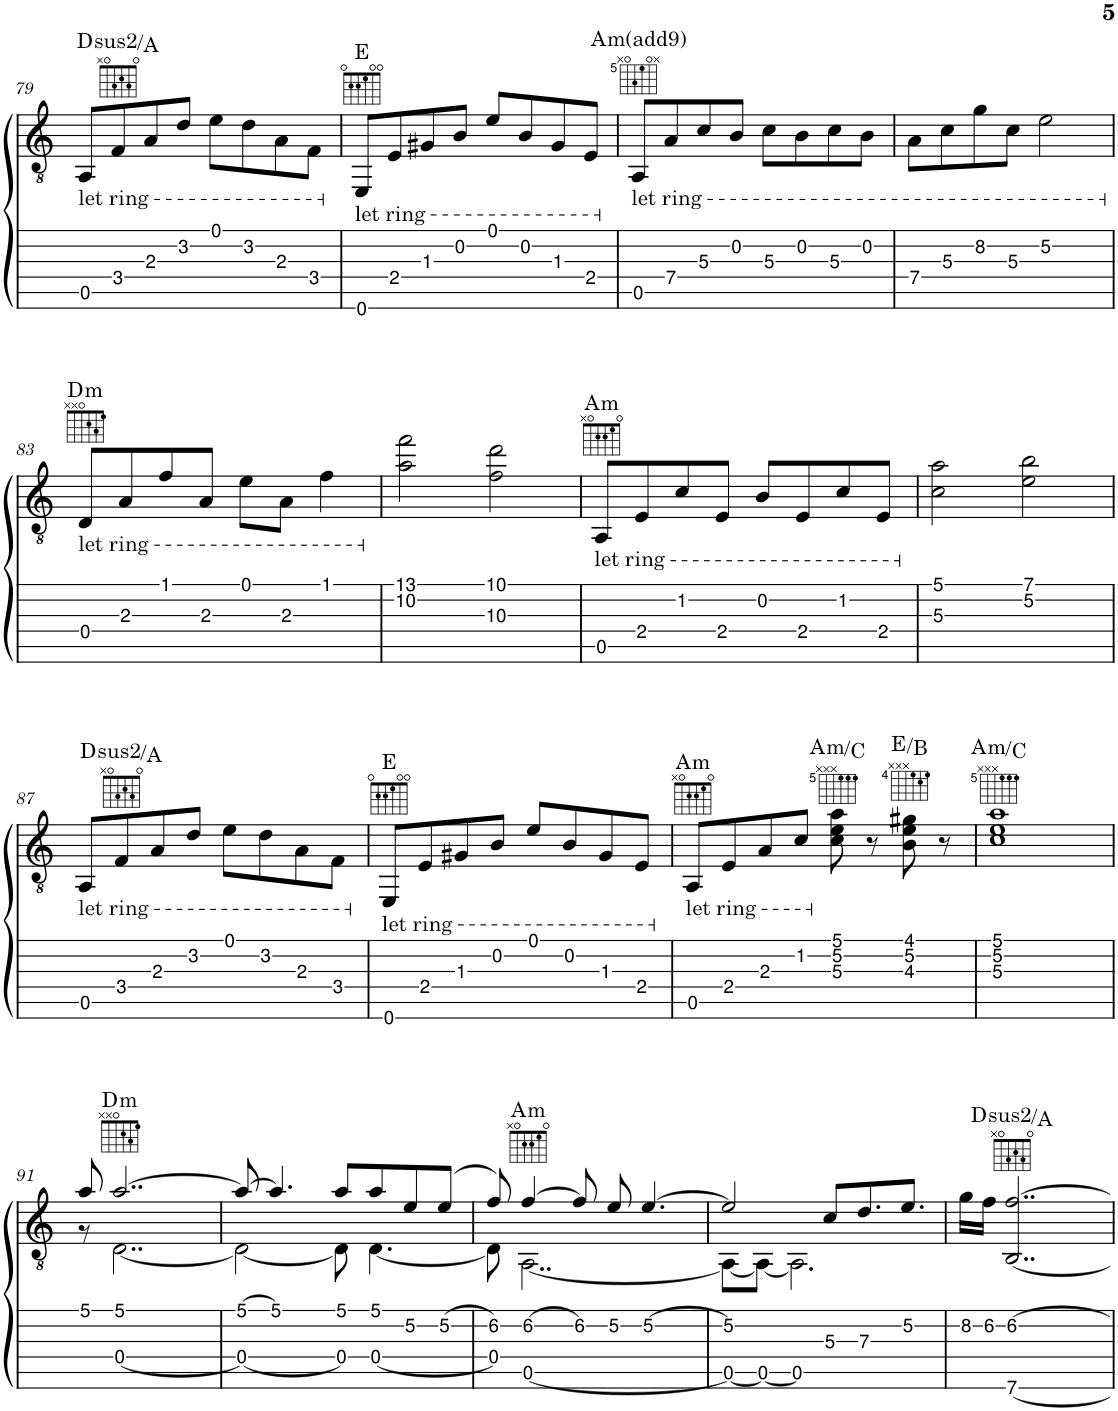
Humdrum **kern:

**kern	**kern	**harte
*part1	*part1	*part1
*staff2	*staff1	*
*I"Classical Guitar	*	*
*I'Guit.	*	*
!!LO:PB:g=z
*	*clefGv2	*
*k[]	*k[]	*
*M4/4	*M4/4	*
=79	=79	=79
!	!LO:TX:b:t=let ring	!
8AAL	8AA/L	.
!	!	!LO:H:kt=2
8FJ	8F/	D:(1,2,5)/5
8AL	8A/	.
8dJ	8d/J	.
8eL	8e\L	.
8dJ	8d\	.
8AL	8A\	.
8FJ	8F\J	.
=80	=80	=80
!	!LO:TX:b:t=let ring	!
8EEL	8EE/L	E:maj
8EJ	8E/	.
8G#L	8G#X/	.
8BJ	8B/J	.
8eL	8e/L	.
8BJ	8B/	.
8G#L	8G#/	.
8EJ	8E/J	.
=81	=81	=81
!	!LO:TX:b:t=let ring	!LO:H:kt=m
8AAL	8AA/L	A:min(9)
8AJ	8A/	.
8cL	8c/	.
8BJ	8B/J	.
8cL	8c\L	.
8BJ	8B\	.
8cL	8c\	.
8BJ	8B\J	.
=82	=82	=82
8AL	8A\L	.
8cJ	8c\	.
8gL	8g\	.
8cJ	8c\J	.
2e	2e\	.
!!LO:LB:g=z
=83	=83	=83
!	!LO:TX:b:t=let ring	!LO:H:kt=m
8DL	8D/L	D:min
8AJ	8A/	.
8fL	8f/	.
8AJ	8A/J	.
8eL	8e\L	.
8AJ	8A\J	.
4f	4f\	.
=84	=84	=84
2a 2ff	2a\ 2ff\	.
2f 2dd	2f\ 2dd\	.
=85	=85	=85
!	!LO:TX:b:t=let ring	!LO:H:kt=m
8AAL	8AA/L	A:min
8EJ	8E/	.
8cL	8c/	.
8EJ	8E/J	.
8BL	8B/L	.
8EJ	8E/	.
8cL	8c/	.
8EJ	8E/J	.
=86	=86	=86
2c 2a	2c\ 2a\	.
2e 2b	2e\ 2b\	.
!!LO:LB:g=z
=87	=87	=87
!	!LO:TX:b:t=let ring	!
8AAL	8AA/L	.
!	!	!LO:H:kt=2
8FJ	8F/	D:(1,2,5)/5
8AL	8A/	.
8dJ	8d/J	.
8eL	8e\L	.
8dJ	8d\	.
8AL	8A\	.
8FJ	8F\J	.
=88	=88	=88
!	!LO:TX:b:t=let ring	!
8EEL	8EE/L	E:maj
8EJ	8E/	.
8G#XL	8G#X/	.
8BJ	8B/J	.
8eL	8e/L	.
8BJ	8B/	.
8G#L	8G#/	.
8EJ	8E/J	.
=89	=89	=89
!	!LO:TX:b:t=let ring	!LO:H:kt=m
8AAL	8AA/L	A:min
8EJ	8E/	.
8AL	8A/	.
8cJ	8c/J	.
!	!	!LO:H:kt=m
8c 8e 8a	8c\ 8e\ 8a\	A:min/b3
8r	8r	.
8B 8e 8g#	8B\ 8e\ 8g#X\	E:maj/5
8r	8r	.
=90	=90	=90
!	!	!LO:H:kt=m
1c 1e 1a	1c 1e 1a	A:min/b3
!!LO:LB:g=z
=91	=91	=91
*^	*^	*
8a	8r	8a/	8r	.
!	!	!	!	!LO:H:kt=m
2..a	[2..D	[2..a/	[2..D\	D:min
=92	=92	=92	=92	=92
[8a	2D_	8a/_	2D\_	.
4.a]	.	4.a/]	.	.
8aL	8D]	8a/L	8D\]	.
8aJ	[4.D	8a/	[4.D\	.
8eL	.	8e/	.	.
8eJ	.	(8e/J	.	.
=93	=93	=93	=93	=93
8f	8D]	8f/)	8D\]	.
!	!	!	!	!LO:H:kt=m
[4f	[2..AA	[4f/	[2..AA\	A:min
8f]	.	8f/]	.	.
8e	.	8e/	.	.
[4.e	.	[4.e/	.	.
=94	=94	=94	=94	=94
2e]	8AAL_	2e/]	8AA\L_	.
.	8AAJ_	.	8AA\J_	.
.	2.AA]	.	2.AA\]	.
8cL	.	8c/L	.	.
8.dJ	.	8.d/	.	.
8.eJ	.	8.e/J	.	.
*v	*v	*	*	*
*	*v	*v	*
=95	=95	=95
16gLL	16g\LL	.
16fJJ	16f\JJ	.
!	!	!LO:H:kt=2
[2..BB [2..f	[2..BB/ [2..f/	D:(1,2,5)/5
=	=	=
*-	*-	*-
